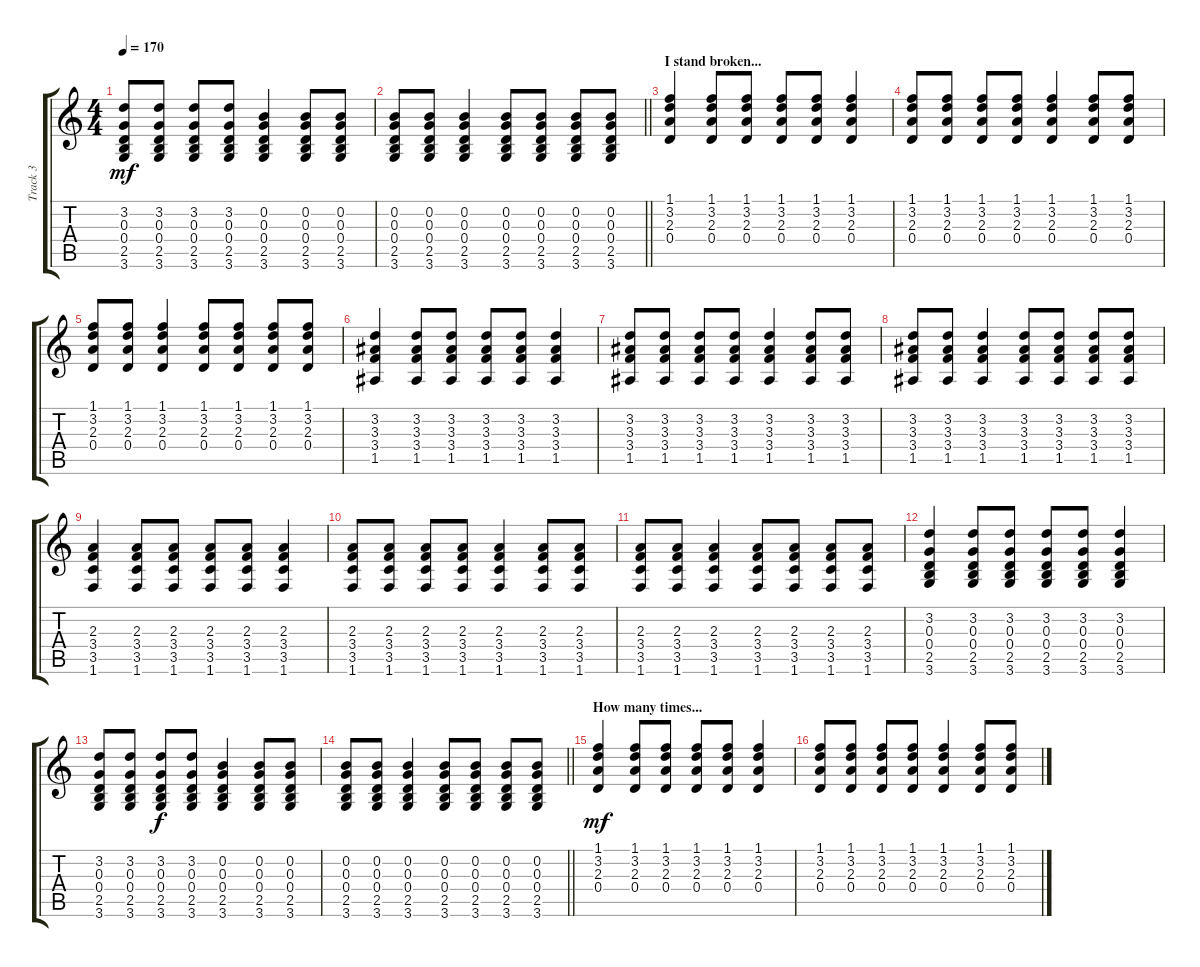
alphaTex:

\track ("Track 3" "Track 3") {instrument acousticguitarsteel}
\staff {score tabs}
\tuning (E4 B3 G3 D3 A2 E2) {hide}
\ts (4 4)
\tempo 170
\clef g2
\ks c
(3.2 0.3 0.4 2.5 3.6).8{dy mf} (3.2 0.3 0.4 2.5 3.6).8 (3.2 0.3 0.4 2.5 3.6).8 (3.2 0.3 0.4 2.5 3.6).8 (0.2 0.3 0.4 2.5 3.6).4 (0.2 0.3 0.4 2.5 3.6).8 (0.2 0.3 0.4 2.5 3.6).8 |
\barLineRight lightlight
(0.2 0.3 0.4 2.5 3.6).8 (0.2 0.3 0.4 2.5 3.6).8 (0.2 0.3 0.4 2.5 3.6).4 (0.2 0.3 0.4 2.5 3.6).8 (0.2 0.3 0.4 2.5 3.6).8 (0.2 0.3 0.4 2.5 3.6).8 (0.2 0.3 0.4 2.5 3.6).8 |
\section ("" "I stand broken...")
(1.1 3.2 2.3 0.4).4 (1.1 3.2 2.3 0.4).8 (1.1 3.2 2.3 0.4).8 (1.1 3.2 2.3 0.4).8 (1.1 3.2 2.3 0.4).8 (1.1 3.2 2.3 0.4).4 |
(1.1 3.2 2.3 0.4).8 (1.1 3.2 2.3 0.4).8 (1.1 3.2 2.3 0.4).8 (1.1 3.2 2.3 0.4).8 (1.1 3.2 2.3 0.4).4 (1.1 3.2 2.3 0.4).8 (1.1 3.2 2.3 0.4).8 |
(1.1 3.2 2.3 0.4).8 (1.1 3.2 2.3 0.4).8 (1.1 3.2 2.3 0.4).4 (1.1 3.2 2.3 0.4).8 (1.1 3.2 2.3 0.4).8 (1.1 3.2 2.3 0.4).8 (1.1 3.2 2.3 0.4).8 |
(3.2 3.3 3.4 1.5).4 (3.2 3.3 3.4 1.5).8 (3.2 3.3 3.4 1.5).8 (3.2 3.3 3.4 1.5).8 (3.2 3.3 3.4 1.5).8 (3.2 3.3 3.4 1.5).4 |
(3.2 3.3 3.4 1.5).8 (3.2 3.3 3.4 1.5).8 (3.2 3.3 3.4 1.5).8 (3.2 3.3 3.4 1.5).8 (3.2 3.3 3.4 1.5).4 (3.2 3.3 3.4 1.5).8 (3.2 3.3 3.4 1.5).8 |
(3.2 3.3 3.4 1.5).8 (3.2 3.3 3.4 1.5).8 (3.2 3.3 3.4 1.5).4 (3.2 3.3 3.4 1.5).8 (3.2 3.3 3.4 1.5).8 (3.2 3.3 3.4 1.5).8 (3.2 3.3 3.4 1.5).8 |
(2.3 3.4 3.5 1.6).4 (2.3 3.4 3.5 1.6).8 (2.3 3.4 3.5 1.6).8 (2.3 3.4 3.5 1.6).8 (2.3 3.4 3.5 1.6).8 (2.3 3.4 3.5 1.6).4 |
(2.3 3.4 3.5 1.6).8 (2.3 3.4 3.5 1.6).8 (2.3 3.4 3.5 1.6).8 (2.3 3.4 3.5 1.6).8 (2.3 3.4 3.5 1.6).4 (2.3 3.4 3.5 1.6).8 (2.3 3.4 3.5 1.6).8 |
(2.3 3.4 3.5 1.6).8 (2.3 3.4 3.5 1.6).8 (2.3 3.4 3.5 1.6).4 (2.3 3.4 3.5 1.6).8 (2.3 3.4 3.5 1.6).8 (2.3 3.4 3.5 1.6).8 (2.3 3.4 3.5 1.6).8 |
(3.2 0.3 0.4 2.5 3.6).4 (3.2 0.3 0.4 2.5 3.6).8 (3.2 0.3 0.4 2.5 3.6).8 (3.2 0.3 0.4 2.5 3.6).8 (3.2 0.3 0.4 2.5 3.6).8 (3.2 0.3 0.4 2.5 3.6).4 |
(3.2 0.3 0.4 2.5 3.6).8 (3.2 0.3 0.4 2.5 3.6).8 (3.2 0.3 0.4 2.5 3.6).8{dy f} (3.2 0.3 0.4 2.5 3.6).8 (0.2 0.3 0.4 2.5 3.6).4 (0.2 0.3 0.4 2.5 3.6).8 (0.2 0.3 0.4 2.5 3.6).8 |
\barLineRight lightlight
(0.2 0.3 0.4 2.5 3.6).8 (0.2 0.3 0.4 2.5 3.6).8 (0.2 0.3 0.4 2.5 3.6).4 (0.2 0.3 0.4 2.5 3.6).8 (0.2 0.3 0.4 2.5 3.6).8 (0.2 0.3 0.4 2.5 3.6).8 (0.2 0.3 0.4 2.5 3.6).8 |
\section ("" "How many times...")
(1.1 3.2 2.3 0.4).4{dy mf} (1.1 3.2 2.3 0.4).8 (1.1 3.2 2.3 0.4).8 (1.1 3.2 2.3 0.4).8 (1.1 3.2 2.3 0.4).8 (1.1 3.2 2.3 0.4).4 |
(1.1 3.2 2.3 0.4).8 (1.1 3.2 2.3 0.4).8 (1.1 3.2 2.3 0.4).8 (1.1 3.2 2.3 0.4).8 (1.1 3.2 2.3 0.4).4 (1.1 3.2 2.3 0.4).8 (1.1 3.2 2.3 0.4).8
